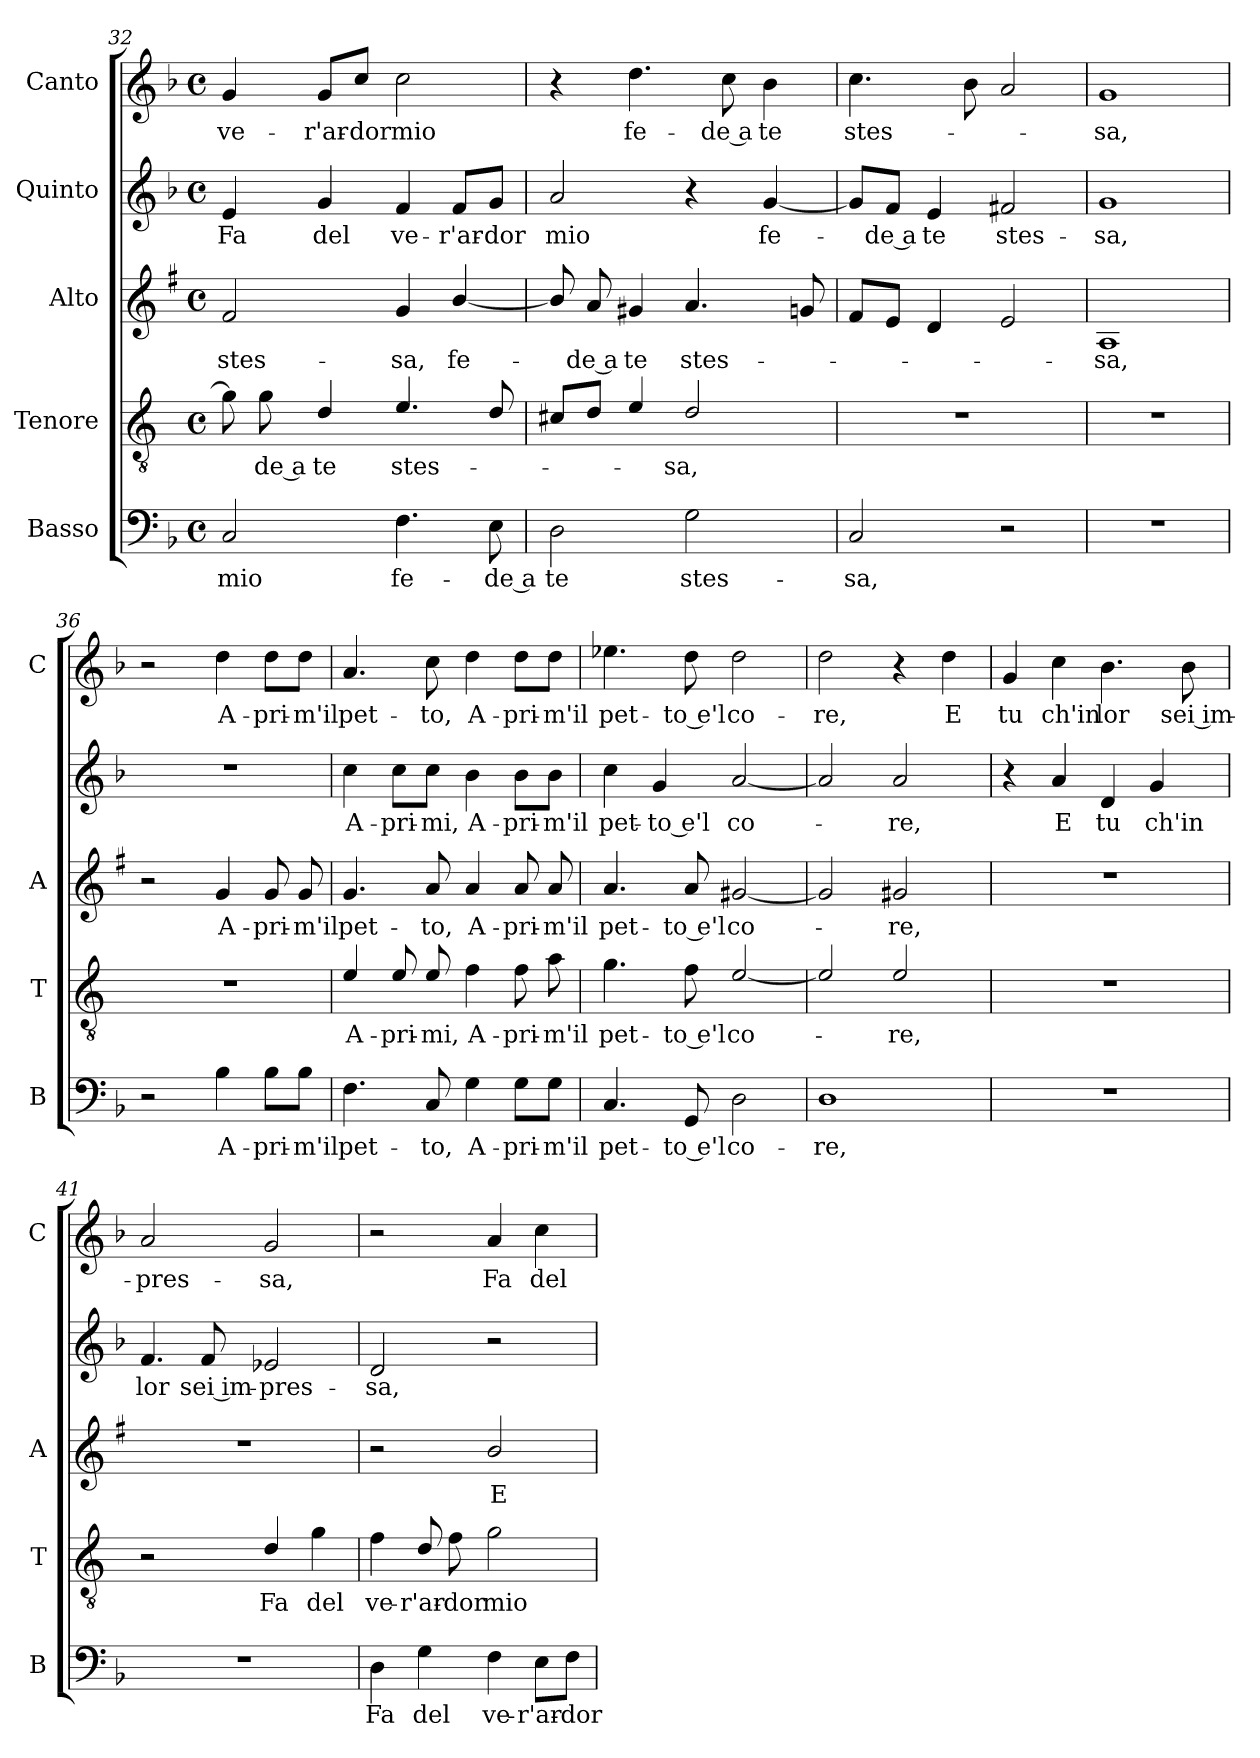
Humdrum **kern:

**kern	**text	**kern	**text	**kern	**text	**kern	**text	**kern	**text
*part5	*part5	*part4	*part4	*part3	*part3	*part2	*part2	*part1	*part1
*staff5	*staff5	*staff4	*staff4	*staff3	*staff3	*staff2	*staff2	*staff1	*staff1
*I"Basso	*	*I"Tenore	*	*I"Alto	*	*I"Quinto	*	*I"Canto	*
*I'B	*	*I'T	*	*I'A	*	*	*	*I'C	*
*clefF4	*	*clefGv2	*	*clefG2	*	*clefG2	*	*clefG2	*
*	*	*ITrd4c7	*	*ITrd1c2	*	*	*	*	*
*k[b-]	*	*k[b-]	*	*k[b-]	*	*k[b-]	*	*k[b-]	*
*F:	*	*F:	*	*F:	*	*F:	*	*F:	*
*M4/4	*	*M4/4	*	*M4/4	*	*M4/4	*	*M4/4	*
*met(c)	*	*met(c)	*	*met(c)	*	*met(c)	*	*met(c)	*
=32	=32	=32	=32	=32	=32	=32	=32	=32	=32
!	!LO:LY:b	!	!	!	!LO:LY:b	!	!LO:LY:b	!	!LO:LY:b
2C/	mio	8c\]	.	2e/	stes-	4e/	Fa	4g/	ve-
!	!	!	!LO:LY:b	!	!	!	!	!	!
.	.	8c\	-de a	.	.	.	.	.	.
!	!	!	!LO:LY:b	!	!	!	!LO:LY:b	!	!LO:LY:b
.	.	4G/	te	.	.	4g/	del	8g/L	-r'ar-
!	!	!	!	!	!	!	!	!	!LO:LY:b
.	.	.	.	.	.	.	.	8cc/J	-dor
!	!LO:LY:b	!	!LO:LY:b	!	!LO:LY:b	!	!LO:LY:b	!	!LO:LY:b
4.F\	fe-	4.A/	stes-	4f/	-sa,	4f/	ve-	2cc\	mio
!	!	!	!	!	!LO:LY:b	!	!LO:LY:b	!	!
.	.	.	.	[4a/	fe-	8f/L	-r'ar-	.	.
!	!LO:LY:b	!	!	!	!	!	!LO:LY:b	!	!
8E\	-de a	8G/	.	.	.	8g/J	-dor	.	.
=33	=33	=33	=33	=33	=33	=33	=33	=33	=33
!	!LO:LY:b	!	!	!	!	!	!LO:LY:b	!	!
2D\	te	8F#X/L	.	8a/]	.	2a/	mio	4r	.
!	!	!	!	!	!LO:LY:b	!	!	!	!
.	.	8G/J	.	8g/	-de a	.	.	.	.
!	!	!	!	!	!LO:LY:b	!	!	!	!LO:LY:b
.	.	4A/	.	4f#X/	te	.	.	4.dd\	fe-
!	!LO:LY:b	!	!LO:LY:b	!	!LO:LY:b	!	!	!	!
2G\	stes-	2G/	-sa,	4.g/	stes-	4r	.	.	.
!	!	!	!	!	!	!	!	!	!LO:LY:b
.	.	.	.	.	.	.	.	8cc\	-de a
!	!	!	!	!	!	!	!LO:LY:b	!	!LO:LY:b
.	.	.	.	.	.	[4g/	fe-	4b-\	te
.	.	.	.	8fn/	.	.	.	.	.
=34	=34	=34	=34	=34	=34	=34	=34	=34	=34
!	!LO:LY:b	!	!	!	!	!	!	!	!LO:LY:b
2C/	-sa,	1r	.	8e/L	.	8g/L]	.	4.cc\	stes-
!	!	!	!	!	!	!	!LO:LY:b	!	!
.	.	.	.	8d/J	.	8f/J	-de a	.	.
!	!	!	!	!	!	!	!LO:LY:b	!	!
.	.	.	.	4c/	.	4e/	te	.	.
.	.	.	.	.	.	.	.	8b-\	.
!	!	!	!	!	!	!	!LO:LY:b	!	!
2r	.	.	.	2d/	.	2f#X/	stes-	2a/	.
=35	=35	=35	=35	=35	=35	=35	=35	=35	=35
!	!	!	!	!	!LO:LY:b	!	!LO:LY:b	!	!LO:LY:b
1r	.	1r	.	1G	-sa,	1g	-sa,	1g	-sa,
!!LO:PB:g=z
=36	=36	=36	=36	=36	=36	=36	=36	=36	=36
2r	.	1r	.	2r	.	1r	.	2r	.
!	!LO:LY:b	!	!	!	!LO:LY:b	!	!	!	!LO:LY:b
4B-\	A-	.	.	4f/	A-	.	.	4dd\	A-
!	!LO:LY:b	!	!	!	!LO:LY:b	!	!	!	!LO:LY:b
8B-\L	-pri-	.	.	8f/	-pri-	.	.	8dd\L	-pri-
!	!LO:LY:b	!	!	!	!LO:LY:b	!	!	!	!LO:LY:b
8B-\J	-m'il	.	.	8f/	-m'il	.	.	8dd\J	-m'il
=37	=37	=37	=37	=37	=37	=37	=37	=37	=37
!	!LO:LY:b	!	!LO:LY:b	!	!LO:LY:b	!	!LO:LY:b	!	!LO:LY:b
4.F\	pet-	4A/	A-	4.f/	pet-	4cc\	A-	4.a/	pet-
!	!	!	!LO:LY:b	!	!	!	!LO:LY:b	!	!
.	.	8A/	-pri-	.	.	8cc\L	-pri-	.	.
!	!LO:LY:b	!	!LO:LY:b	!	!LO:LY:b	!	!LO:LY:b	!	!LO:LY:b
8C/	-to,	8A/	-mi,	8g/	-to,	8cc\J	-mi,	8cc\	-to,
!	!LO:LY:b	!	!LO:LY:b	!	!LO:LY:b	!	!LO:LY:b	!	!LO:LY:b
4G\	A-	4B-\	A-	4g/	A-	4b-\	A-	4dd\	A-
!	!LO:LY:b	!	!LO:LY:b	!	!LO:LY:b	!	!LO:LY:b	!	!LO:LY:b
8G\L	-pri-	8B-\	-pri-	8g/	-pri-	8b-\L	-pri-	8dd\L	-pri-
!	!LO:LY:b	!	!LO:LY:b	!	!LO:LY:b	!	!LO:LY:b	!	!LO:LY:b
8G\J	-m'il	8d\	-m'il	8g/	-m'il	8b-\J	-m'il	8dd\J	-m'il
=38	=38	=38	=38	=38	=38	=38	=38	=38	=38
!	!LO:LY:b	!	!LO:LY:b	!	!LO:LY:b	!	!LO:LY:b	!	!LO:LY:b
4.C/	pet-	4.c\	pet-	4.g/	pet-	4cc\	pet-	4.ee-X\	pet-
!	!	!	!	!	!	!	!LO:LY:b	!	!
.	.	.	.	.	.	4g/	-to e'l	.	.
!	!LO:LY:b	!	!LO:LY:b	!	!LO:LY:b	!	!	!	!LO:LY:b
8GG/	-to e'l	8B-\	-to e'l	8g/	-to e'l	.	.	8dd\	-to e'l
!	!LO:LY:b	!	!LO:LY:b	!	!LO:LY:b	!	!LO:LY:b	!	!LO:LY:b
2D\	co-	[2A/	co-	[2f#X/	co-	[2a/	co-	2dd\	co-
=39	=39	=39	=39	=39	=39	=39	=39	=39	=39
!	!LO:LY:b	!	!	!	!	!	!	!	!LO:LY:b
1D	-re,	2A/]	.	2f#/]	.	2a/]	.	2dd\	-re,
!	!	!	!LO:LY:b	!	!LO:LY:b	!	!LO:LY:b	!	!
.	.	2A/	-re,	2f#X/	-re,	2a/	-re,	4r	.
!	!	!	!	!	!	!	!	!	!LO:LY:b
.	.	.	.	.	.	.	.	4dd\	E
=40	=40	=40	=40	=40	=40	=40	=40	=40	=40
!	!	!	!	!	!	!	!	!	!LO:LY:b
1r	.	1r	.	1r	.	4r	.	4g/	tu
!	!	!	!	!	!	!	!LO:LY:b	!	!LO:LY:b
.	.	.	.	.	.	4a/	E	4cc\	ch'in
!	!	!	!	!	!	!	!LO:LY:b	!	!LO:LY:b
.	.	.	.	.	.	4d/	tu	4.b-\	lor
!	!	!	!	!	!	!	!LO:LY:b	!	!
.	.	.	.	.	.	4g/	ch'in	.	.
!	!	!	!	!	!	!	!	!	!LO:LY:b
.	.	.	.	.	.	.	.	8b-\	sei im-
=41	=41	=41	=41	=41	=41	=41	=41	=41	=41
!	!	!	!	!	!	!	!LO:LY:b	!	!LO:LY:b
1r	.	2r	.	1r	.	4.f/	lor	2a/	-pres-
!	!	!	!	!	!	!	!LO:LY:b	!	!
.	.	.	.	.	.	8f/	sei im-	.	.
!	!	!	!LO:LY:b	!	!	!	!LO:LY:b	!	!LO:LY:b
.	.	4G/	Fa	.	.	2e-X/	-pres-	2g/	-sa,
!	!	!	!LO:LY:b	!	!	!	!	!	!
.	.	4c\	del	.	.	.	.	.	.
!!LO:LB:g=z
=42	=42	=42	=42	=42	=42	=42	=42	=42	=42
!	!LO:LY:b	!	!LO:LY:b	!	!	!	!LO:LY:b	!	!
4D\	Fa	4B-\	ve-	2r	.	2d/	-sa,	2r	.
!	!LO:LY:b	!	!LO:LY:b	!	!	!	!	!	!
4G\	del	8G/	-r'ar-	.	.	.	.	.	.
!	!	!	!LO:LY:b	!	!	!	!	!	!
.	.	8B-\	-dor	.	.	.	.	.	.
!	!LO:LY:b	!	!LO:LY:b	!	!LO:LY:b	!	!	!	!LO:LY:b
4F\	ve-	2c\	mio	2a/	E	2r	.	4a/	Fa
!	!LO:LY:b	!	!	!	!	!	!	!	!LO:LY:b
8E\L	-r'ar-	.	.	.	.	.	.	4cc\	del
!	!LO:LY:b	!	!	!	!	!	!	!	!
8F\J	-dor	.	.	.	.	.	.	.	.
=	=	=	=	=	=	=	=	=	=
*-	*-	*-	*-	*-	*-	*-	*-	*-	*-
